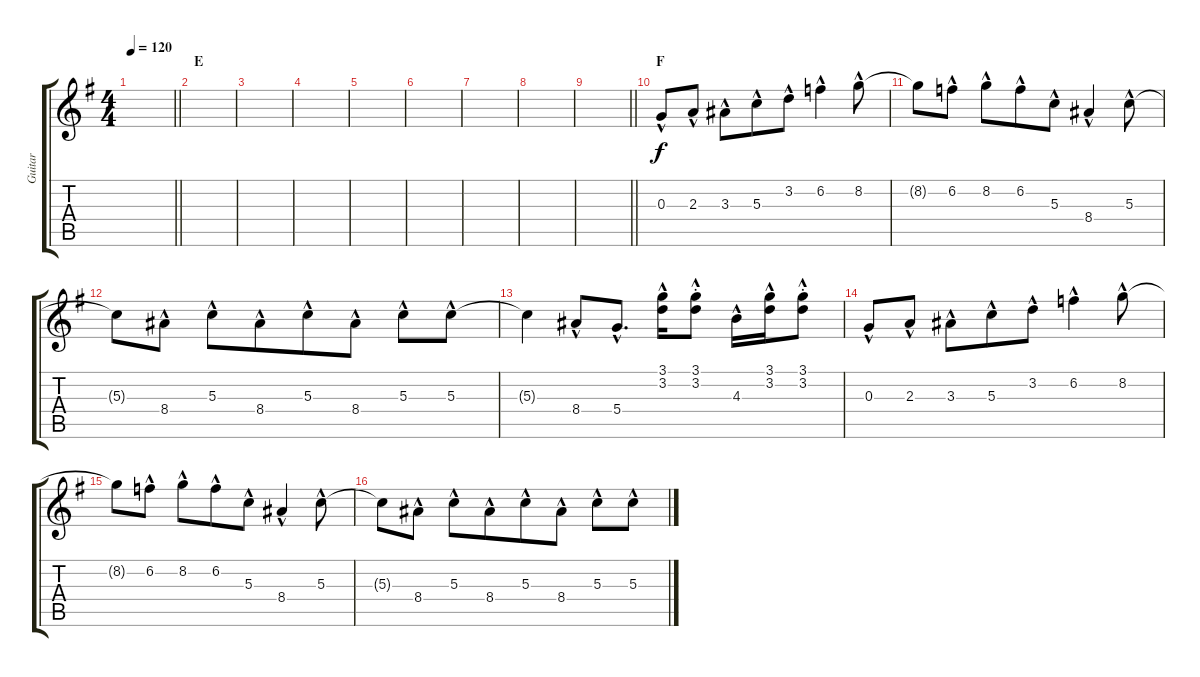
\track ("Guitar" "Guitar") {instrument overdrivenguitar}
\staff {score tabs}
\tuning (E4 B3 G3 D3 A2 E2) {hide}
\ts (4 4)
\tempo 120
\clef g2
\barLineRight lightlight
\ks g
|
\section ("" "E")
|
|
|
|
|
|
|
\barLineRight lightlight
|
\section ("" "F")
0.3{hac}.8 2.3{hac}.8 3.3{hac}.8 5.3{hac}.8{beam merge} 3.2{hac}.8 6.2{hac}.4 8.2{hac}.8 |
8.2{t}.8 6.2{hac}.8 8.2{hac}.8 6.2{hac}.8{beam merge} 5.3{hac}.8 8.4{hac}.4 5.3{hac}.8 |
5.3{t}.8 8.4{hac}.8 5.3{hac}.8 8.4{hac}.8{beam merge} 5.3{hac}.8 8.4{hac}.8 5.3{hac}.8 5.3{hac}.8 |
5.3{t}.4 8.4{hac}.8 5.4{hac}.8{d} (3.1{hac} 3.2{hac}).16 (3.1{hac st} 3.2{hac st}).8 4.3{hac}.16 (3.1{hac} 3.2{hac}).16 (3.1{hac st} 3.2{hac st}).8 |
0.3{hac}.8 2.3{hac}.8 3.3{hac}.8 5.3{hac}.8{beam merge} 3.2{hac}.8 6.2{hac}.4 8.2{hac}.8 |
8.2{t}.8 6.2{hac}.8 8.2{hac}.8 6.2{hac}.8{beam merge} 5.3{hac}.8 8.4{hac}.4 5.3{hac}.8 |
5.3{t}.8 8.4{hac}.8 5.3{hac}.8 8.4{hac}.8{beam merge} 5.3{hac}.8 8.4{hac}.8 5.3{hac}.8 5.3{hac}.8
